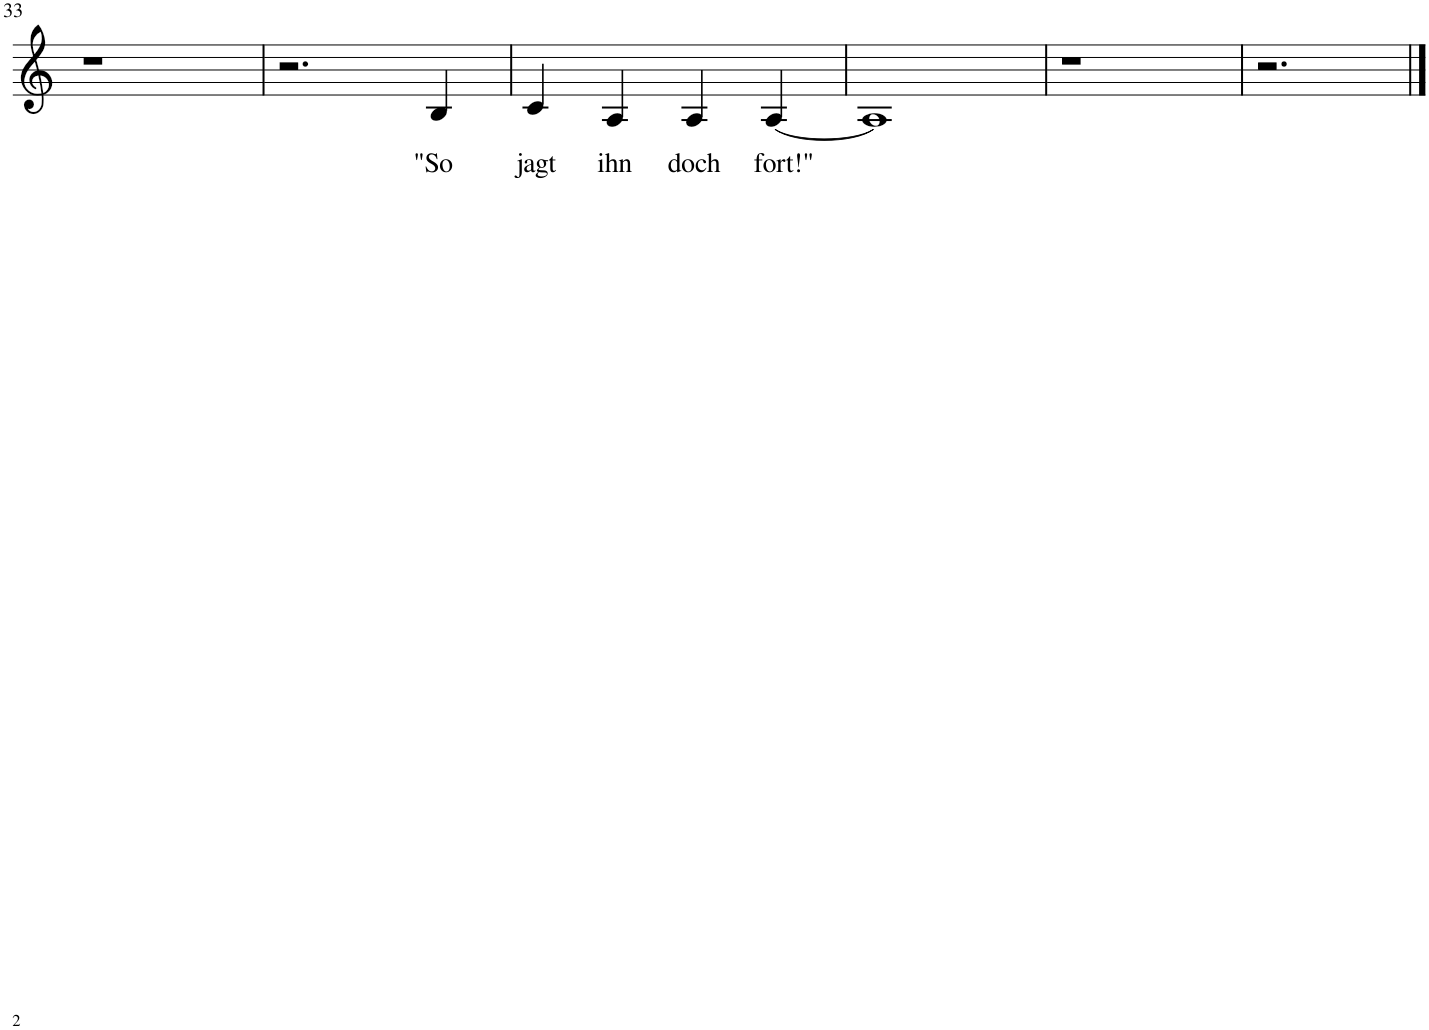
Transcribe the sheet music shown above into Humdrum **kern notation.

**kern	**text
*part1	*part1
*staff1	*staff1
*I"Midi_2	*
!!LO:PB:g=z
*clefG2	*
*k[]	*
*M4/4	*
=33	=33
1r	.
=34	=34
2.r	.
!	!LO:LY:b
4B/	"So
=35	=35
!	!LO:LY:b
4c/	jagt
!	!LO:LY:b
4A/	ihn
!	!LO:LY:b
4A/	doch
!	!LO:LY:b
[4A/	fort!"
=36	=36
1A]	.
=37	=37
1r	.
=38	=38
2.r	.
==	==
*-	*-
